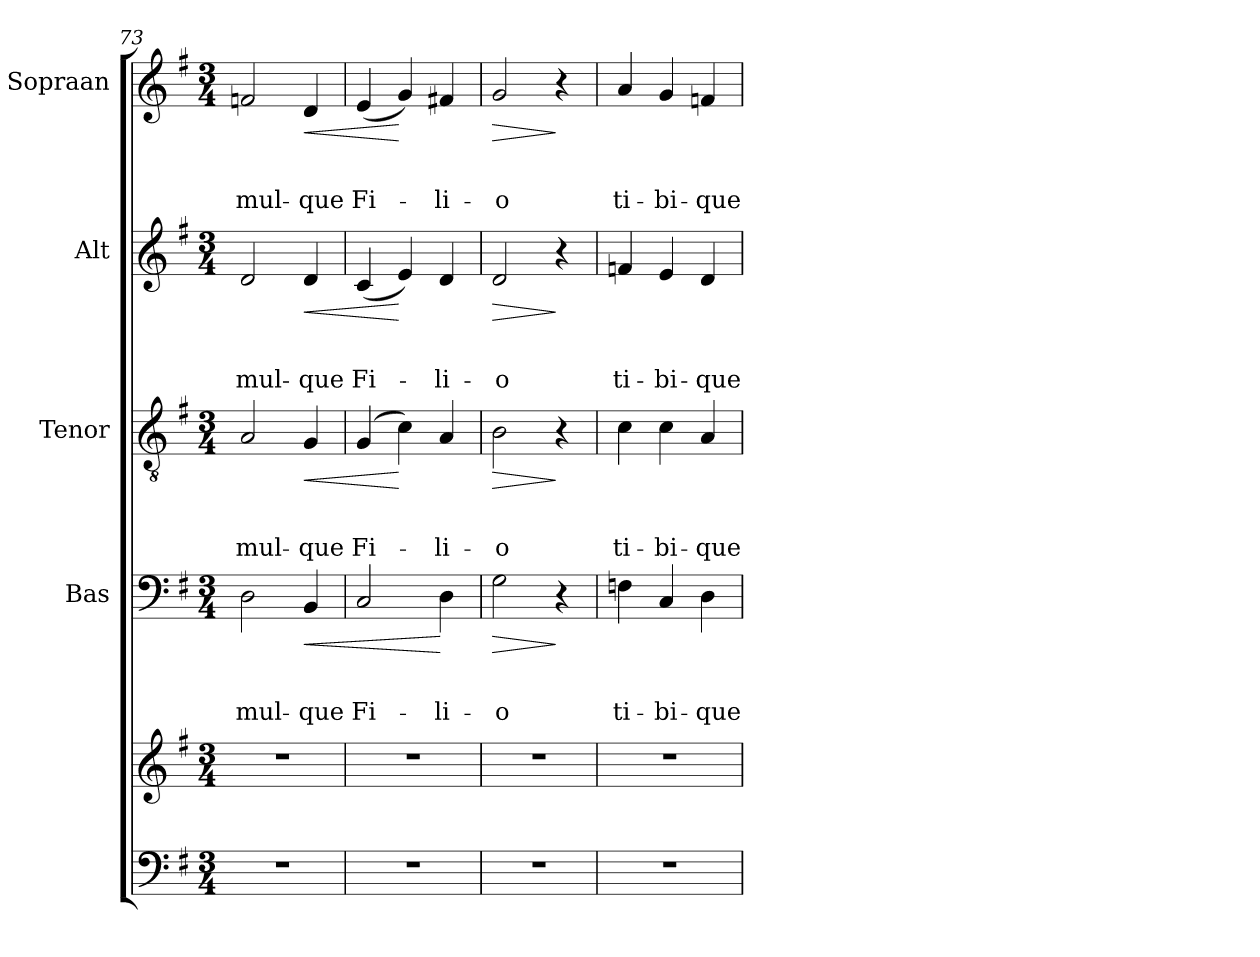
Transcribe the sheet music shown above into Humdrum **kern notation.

**kern	**kern	**kern	**text	**text	**text	**dynam	**kern	**text	**text	**text	**dynam	**kern	**text	**text	**text	**dynam	**kern	**text	**text	**text	**dynam
*part5	*part5	*part4	*part4	*part4	*part4	*part4	*part3	*part3	*part3	*part3	*part3	*part2	*part2	*part2	*part2	*part2	*part1	*part1	*part1	*part1	*part1
*staff6	*staff5	*staff4	*staff4	*staff4	*staff4	*staff4	*staff3	*staff3	*staff3	*staff3	*staff3	*staff2	*staff2	*staff2	*staff2	*staff2	*staff1	*staff1	*staff1	*staff1	*staff1
*	*	*I"Bas	*	*	*	*	*I"Tenor	*	*	*	*	*I"Alt	*	*	*	*	*I"Sopraan	*	*	*	*
*clefF4	*clefG2	*clefF4	*	*	*	*	*clefGv2	*	*	*	*	*clefG2	*	*	*	*	*clefG2	*	*	*	*
*k[f#]	*k[f#]	*k[f#]	*	*	*	*	*k[f#]	*	*	*	*	*k[f#]	*	*	*	*	*k[f#]	*	*	*	*
*G:	*G:	*G:	*	*	*	*	*G:	*	*	*	*	*G:	*	*	*	*	*G:	*	*	*	*
*M3/4	*M3/4	*M3/4	*	*	*	*	*M3/4	*	*	*	*	*M3/4	*	*	*	*	*M3/4	*	*	*	*
=73	=73	=73	=73	=73	=73	=73	=73	=73	=73	=73	=73	=73	=73	=73	=73	=73	=73	=73	=73	=73	=73
!	!	!	!	!	!LO:LY:b	!	!	!	!	!LO:LY:b	!	!	!	!	!LO:LY:b	!	!	!	!	!LO:LY:b	!
2.r	2.r	2D\	.	.	-mul-	.	2A/	.	.	-mul-	.	2d/	.	.	-mul-	.	2fn/	.	.	-mul-	.
!	!	!	!	!	!LO:LY:b	!LO:HP:b	!	!	!	!LO:LY:b	!LO:HP:b	!	!	!	!LO:LY:b	!LO:HP:b	!	!	!	!LO:LY:b	!LO:HP:b
.	.	4BB/	.	.	-que	<	4G/	.	.	-que	<	4d/	.	.	-que	<	4d/	.	.	-que	<
=74	=74	=74	=74	=74	=74	=74	=74	=74	=74	=74	=74	=74	=74	=74	=74	=74	=74	=74	=74	=74	=74
!	!	!	!	!	!LO:LY:b	!	!	!	!	!LO:LY:b	!	!	!	!	!LO:LY:b	!	!	!	!	!LO:LY:b	!
2.r	2.r	2C/	.	.	Fi-	.	(4G/	.	.	Fi-	.	(<4c/	.	.	Fi-	.	(<4e/	.	.	Fi-	.
.	.	.	.	.	.	.	4c\)	.	.	.	[	4e/)	.	.	.	[	4g/)	.	.	.	[
!	!	!	!	!	!LO:LY:b	!	!	!	!	!LO:LY:b	!	!	!	!	!LO:LY:b	!	!	!	!	!LO:LY:b	!
.	.	4D\	.	.	-li-	[	4A/	.	.	-li-	.	4d/	.	.	-li-	.	4f#X/	.	.	-li-	.
=75	=75	=75	=75	=75	=75	=75	=75	=75	=75	=75	=75	=75	=75	=75	=75	=75	=75	=75	=75	=75	=75
!	!	!	!	!	!LO:LY:b	!LO:HP:b	!	!	!	!LO:LY:b	!LO:HP:b	!	!	!	!LO:LY:b	!LO:HP:b	!	!	!	!LO:LY:b	!LO:HP:b
2.r	2.r	2G\	.	.	-o	>	2B\	.	.	-o	>	2d/	.	.	-o	>	2g/	.	.	-o	>
.	.	4r	.	.	.	]	4r	.	.	.	]	4r	.	.	.	]	4r	.	.	.	]
=76	=76	=76	=76	=76	=76	=76	=76	=76	=76	=76	=76	=76	=76	=76	=76	=76	=76	=76	=76	=76	=76
!	!	!	!	!	!LO:LY:b	!	!	!	!	!LO:LY:b	!	!	!	!	!LO:LY:b	!	!	!	!	!LO:LY:b	!
2.r	2.r	4Fn\	.	.	ti-	.	4c\	.	.	ti-	.	4fn/	.	.	ti-	.	4a/	.	.	ti-	.
!	!	!	!	!	!LO:LY:b	!	!	!	!	!LO:LY:b	!	!	!	!	!LO:LY:b	!	!	!	!	!LO:LY:b	!
.	.	4C/	.	.	-bi-	.	4c\	.	.	-bi-	.	4e/	.	.	-bi-	.	4g/	.	.	-bi-	.
!	!	!	!	!	!LO:LY:b	!	!	!	!	!LO:LY:b	!	!	!	!	!LO:LY:b	!	!	!	!	!LO:LY:b	!
.	.	4D\	.	.	-que	.	4A/	.	.	-que	.	4d/	.	.	-que	.	4fn/	.	.	-que	.
=	=	=	=	=	=	=	=	=	=	=	=	=	=	=	=	=	=	=	=	=	=
*-	*-	*-	*-	*-	*-	*-	*-	*-	*-	*-	*-	*-	*-	*-	*-	*-	*-	*-	*-	*-	*-
